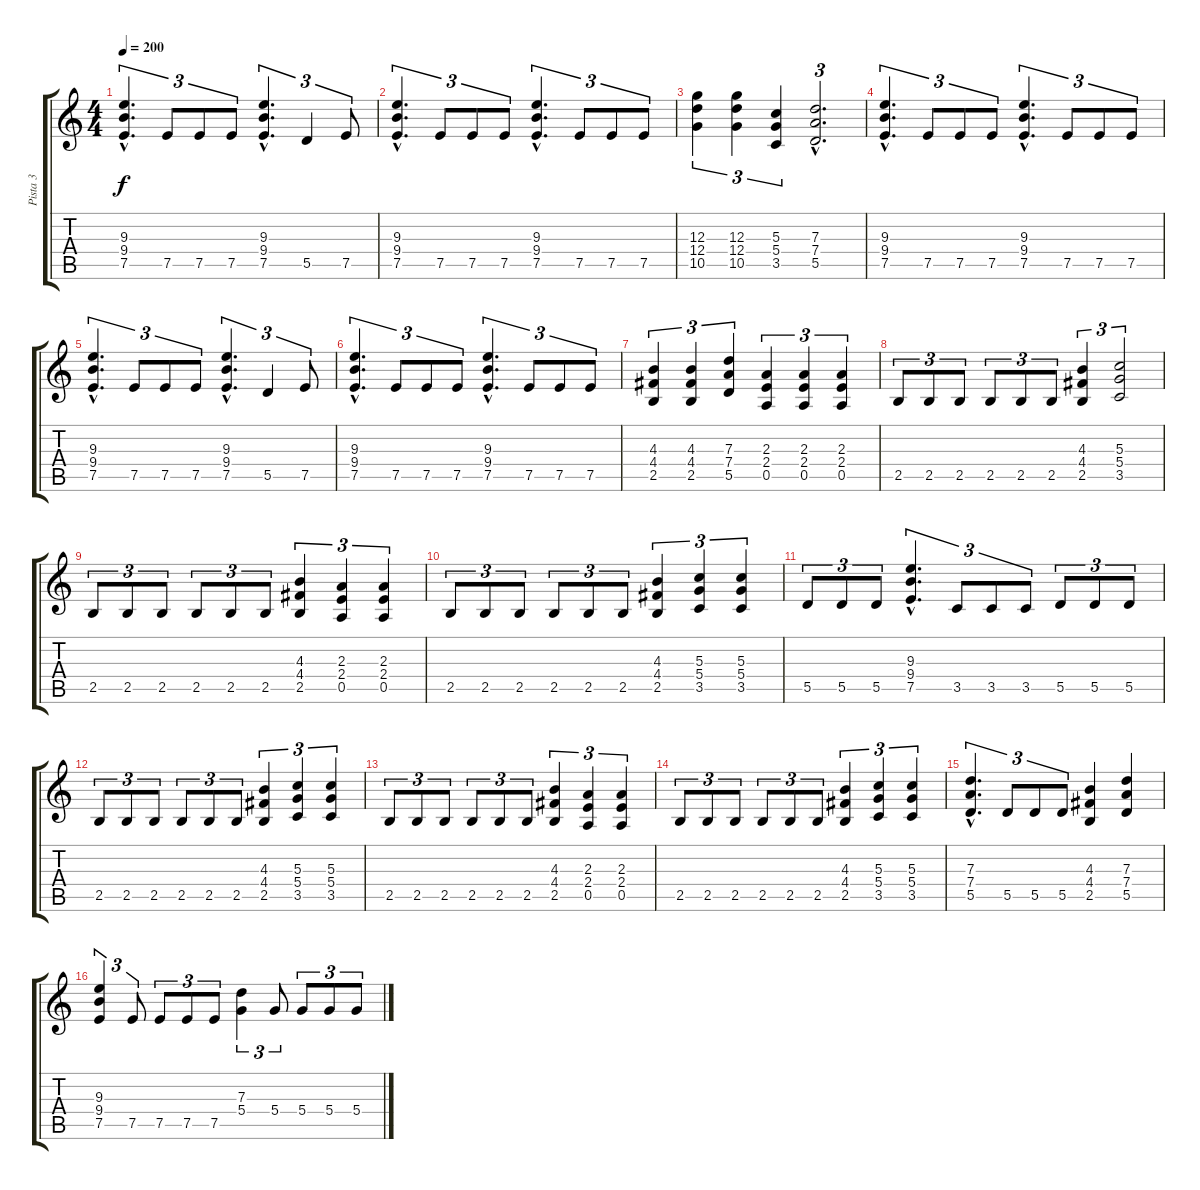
\track ("Pista 3" "Pista 3") {instrument overdrivenguitar}
\staff {score tabs}
\tuning (E4 B3 G3 D3 A2 E2) {hide}
\ts (4 4)
\tempo 200
\clef g2
\ks c
(9.3{hac} 9.4{hac} 7.5{hac}).4{d tu (3 2) dy f} 7.5.8{tu (3 2)} 7.5.8{tu (3 2)} 7.5.8{tu (3 2)} (9.3{hac} 9.4{hac} 7.5{hac}).4{d tu (3 2)} 5.5.4{tu (3 2)} 7.5.8{tu (3 2)} |
(9.3{hac} 9.4{hac} 7.5{hac}).4{d tu (3 2)} 7.5.8{tu (3 2)} 7.5.8{tu (3 2)} 7.5.8{tu (3 2)} (9.3{hac} 9.4{hac} 7.5{hac}).4{d tu (3 2)} 7.5.8{tu (3 2)} 7.5.8{tu (3 2)} 7.5.8{tu (3 2)} |
(12.3 12.4 10.5).4{tu (3 2)} (12.3 12.4 10.5).4{tu (3 2)} (5.3 5.4 3.5).4{tu (3 2)} (7.3{hac} 7.4{hac} 5.5{hac}).2{d tu (3 2)} |
(9.3{hac} 9.4{hac} 7.5{hac}).4{d tu (3 2)} 7.5.8{tu (3 2)} 7.5.8{tu (3 2)} 7.5.8{tu (3 2)} (9.3{hac} 9.4{hac} 7.5{hac}).4{d tu (3 2)} 7.5.8{tu (3 2)} 7.5.8{tu (3 2)} 7.5.8{tu (3 2)} |
(9.3{hac} 9.4{hac} 7.5{hac}).4{d tu (3 2)} 7.5.8{tu (3 2)} 7.5.8{tu (3 2)} 7.5.8{tu (3 2)} (9.3{hac} 9.4{hac} 7.5{hac}).4{d tu (3 2)} 5.5.4{tu (3 2)} 7.5.8{tu (3 2)} |
(9.3{hac} 9.4{hac} 7.5{hac}).4{d tu (3 2)} 7.5.8{tu (3 2)} 7.5.8{tu (3 2)} 7.5.8{tu (3 2)} (9.3{hac} 9.4{hac} 7.5{hac}).4{d tu (3 2)} 7.5.8{tu (3 2)} 7.5.8{tu (3 2)} 7.5.8{tu (3 2)} |
(4.3 4.4 2.5).4{tu (3 2)} (4.3 4.4 2.5).4{tu (3 2)} (7.3 7.4 5.5).4{tu (3 2)} (2.3 2.4 0.5).4{tu (3 2)} (2.3 2.4 0.5).4{tu (3 2)} (2.3 2.4 0.5).4{tu (3 2)} |
2.5.8{tu (3 2)} 2.5.8{tu (3 2)} 2.5.8{tu (3 2)} 2.5.8{tu (3 2)} 2.5.8{tu (3 2)} 2.5.8{tu (3 2)} (4.3 4.4 2.5).4{tu (3 2)} (5.3 5.4 3.5).2{tu (3 2)} |
2.5.8{tu (3 2)} 2.5.8{tu (3 2)} 2.5.8{tu (3 2)} 2.5.8{tu (3 2)} 2.5.8{tu (3 2)} 2.5.8{tu (3 2)} (4.3 4.4 2.5).4{tu (3 2)} (2.3 2.4 0.5).4{tu (3 2)} (2.3 2.4 0.5).4{tu (3 2)} |
2.5.8{tu (3 2)} 2.5.8{tu (3 2)} 2.5.8{tu (3 2)} 2.5.8{tu (3 2)} 2.5.8{tu (3 2)} 2.5.8{tu (3 2)} (4.3 4.4 2.5).4{tu (3 2)} (5.3 5.4 3.5).4{tu (3 2)} (5.3 5.4 3.5).4{tu (3 2)} |
5.5.8{tu (3 2)} 5.5.8{tu (3 2)} 5.5.8{tu (3 2)} (9.3{hac} 9.4{hac} 7.5{hac}).4{d tu (3 2)} 3.5.8{tu (3 2)} 3.5.8{tu (3 2)} 3.5.8{tu (3 2)} 5.5.8{tu (3 2)} 5.5.8{tu (3 2)} 5.5.8{tu (3 2)} |
2.5.8{tu (3 2)} 2.5.8{tu (3 2)} 2.5.8{tu (3 2)} 2.5.8{tu (3 2)} 2.5.8{tu (3 2)} 2.5.8{tu (3 2)} (4.3 4.4 2.5).4{tu (3 2)} (5.3 5.4 3.5).4{tu (3 2)} (5.3 5.4 3.5).4{tu (3 2)} |
2.5.8{tu (3 2)} 2.5.8{tu (3 2)} 2.5.8{tu (3 2)} 2.5.8{tu (3 2)} 2.5.8{tu (3 2)} 2.5.8{tu (3 2)} (4.3 4.4 2.5).4{tu (3 2)} (2.3 2.4 0.5).4{tu (3 2)} (2.3 2.4 0.5).4{tu (3 2)} |
2.5.8{tu (3 2)} 2.5.8{tu (3 2)} 2.5.8{tu (3 2)} 2.5.8{tu (3 2)} 2.5.8{tu (3 2)} 2.5.8{tu (3 2)} (4.3 4.4 2.5).4{tu (3 2)} (5.3 5.4 3.5).4{tu (3 2)} (5.3 5.4 3.5).4{tu (3 2)} |
(7.3{hac} 7.4{hac} 5.5{hac}).4{d tu (3 2)} 5.5.8{tu (3 2)} 5.5.8{tu (3 2)} 5.5.8{tu (3 2)} (4.3 4.4 2.5).4 (7.3 7.4 5.5).4 |
(9.3 9.4 7.5).4{tu (3 2)} 7.5.8{tu (3 2)} 7.5.8{tu (3 2)} 7.5.8{tu (3 2)} 7.5.8{tu (3 2)} (7.3 5.4).4{tu (3 2)} 5.4.8{tu (3 2)} 5.4.8{tu (3 2)} 5.4.8{tu (3 2)} 5.4.8{tu (3 2)}
